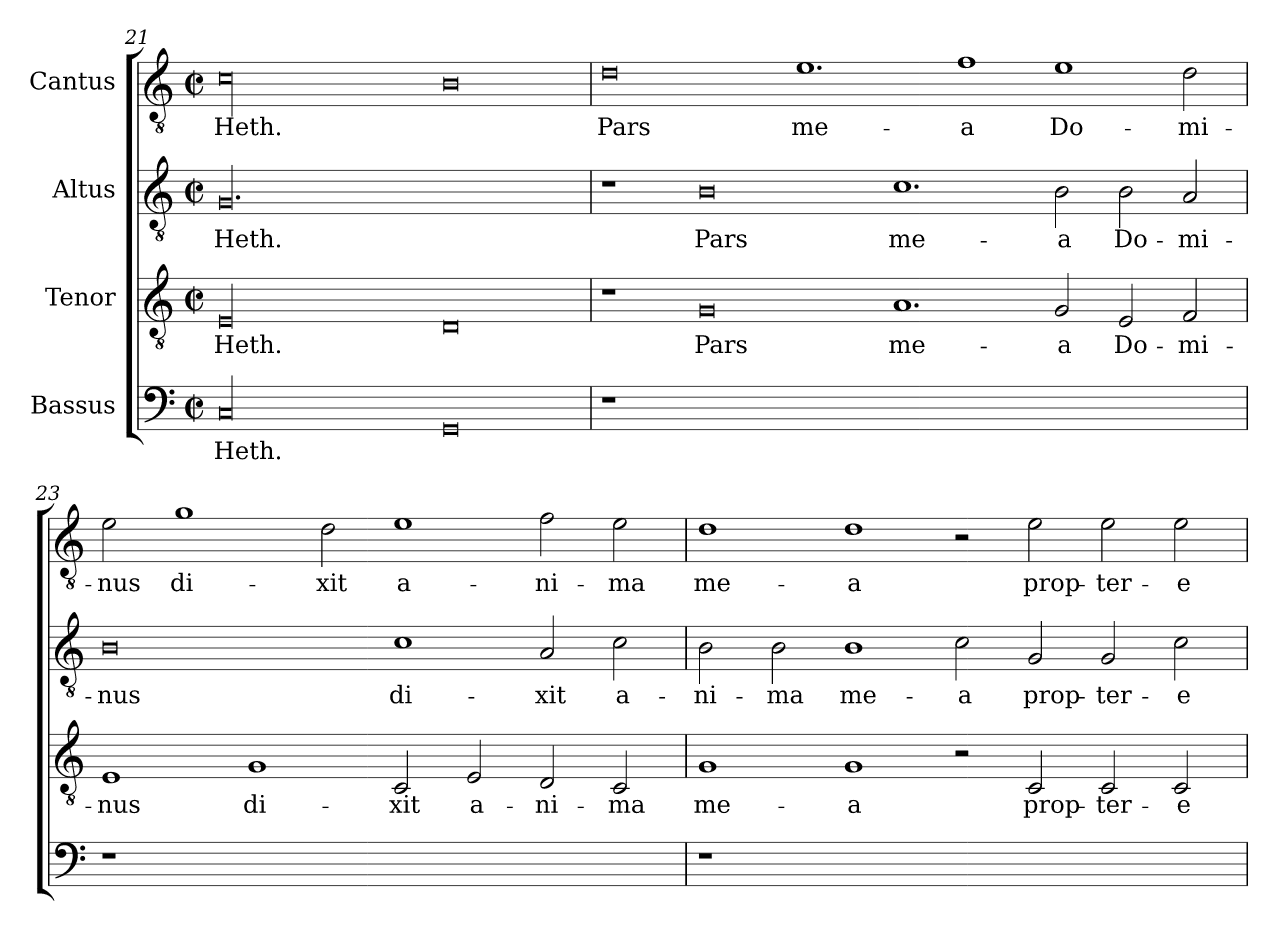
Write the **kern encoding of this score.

**kern	**text	**kern	**text	**kern	**text	**kern	**text
*part4	*part4	*part3	*part3	*part2	*part2	*part1	*part1
*staff4	*staff4	*staff3	*staff3	*staff2	*staff2	*staff1	*staff1
*I"Bassus	*	*I"Tenor	*	*I"Altus	*	*I"Cantus	*
*clefF4	*	*clefGv2	*	*clefGv2	*	*clefGv2	*
*k[]	*	*k[]	*	*k[]	*	*k[]	*
*C:	*	*C:	*	*C:	*	*C:	*
*M2/2	*	*M2/2	*	*M2/2	*	*M2/2	*
*met(c|)	*	*met(c|)	*	*met(c|)	*	*met(c|)	*
=21	=21	=21	=21	=21	=21	=21	=21
!	!LO:LY:b	!	!LO:LY:b	!	!LO:LY:b	!	!LO:LY:b
00C	Heth.	00E	Heth.	00.G	Heth.	00c	Heth.
0GG	.	0D	.	.	.	0B	.
=22	=22	=22	=22	=22	=22	=22	=22
!	!	!	!	!	!	!	!LO:LY:b
1r	.	1r	.	1r	.	0d	Pars
!	!	!	!LO:LY:b	!	!LO:LY:b	!	!
00ryy	.	0G	Pars	0B	Pars	.	.
!	!	!	!	!	!	!	!LO:LY:b
.	.	.	.	.	.	1.e	me-
!	!	!	!LO:LY:b	!	!LO:LY:b	!	!
.	.	1.A	me-	1.c	me-	.	.
!	!	!	!	!	!	!	!LO:LY:b
.	.	.	.	.	.	1f	-a
!	!	!	!LO:LY:b	!	!LO:LY:b	!	!LO:LY:b
.	.	2G/	-a	2B\	-a	1e	Do-
!	!	!	!LO:LY:b	!	!LO:LY:b	!	!
1ryy	.	2E/	Do-	2B\	Do-	.	.
!	!	!	!LO:LY:b	!	!LO:LY:b	!	!LO:LY:b
.	.	2F/	-mi-	2A/	-mi-	2d\	-mi-
=23	=23	=23	=23	=23	=23	=23	=23
!	!	!	!LO:LY:b	!	!LO:LY:b	!	!LO:LY:b
1r	.	1E	-nus	0B	-nus	2e\	-nus
!	!	!	!	!	!	!	!LO:LY:b
.	.	.	.	.	.	1g	di-
!	!	!	!LO:LY:b	!	!	!	!
0.ryy	.	1G	di-	.	.	.	.
!	!	!	!	!	!	!	!LO:LY:b
.	.	.	.	.	.	2d\	-xit
!	!	!	!LO:LY:b	!	!LO:LY:b	!	!LO:LY:b
.	.	2C/	-xit	1c	di-	1e	a-
!	!	!	!LO:LY:b	!	!	!	!
.	.	2E/	a-	.	.	.	.
!	!	!	!LO:LY:b	!	!LO:LY:b	!	!LO:LY:b
.	.	2D/	-ni-	2A/	-xit	2f\	-ni-
!	!	!	!LO:LY:b	!	!LO:LY:b	!	!LO:LY:b
.	.	2C/	-ma	2c\	a-	2e\	-ma
!!LO:LB:g=z
=24	=24	=24	=24	=24	=24	=24	=24
!	!	!	!LO:LY:b	!	!LO:LY:b	!	!LO:LY:b
1r	.	1G	me-	2B\	-ni-	1d	me-
!	!	!	!	!	!LO:LY:b	!	!
.	.	.	.	2B\	-ma	.	.
!	!	!	!LO:LY:b	!	!LO:LY:b	!	!LO:LY:b
0.ryy	.	1G	-a	1B	me-	1d	-a
!	!	!	!	!	!LO:LY:b	!	!
.	.	2r	.	2c\	-a	2r	.
!	!	!	!LO:LY:b	!	!LO:LY:b	!	!LO:LY:b
.	.	2C/	prop-	2G/	prop-	2e\	prop-
!	!	!	!LO:LY:b	!	!LO:LY:b	!	!LO:LY:b
.	.	2C/	-ter-	2G/	-ter-	2e\	-ter-
!	!	!	!LO:LY:b	!	!LO:LY:b	!	!LO:LY:b
.	.	2C/	-e-	2c\	-e-	2e\	-e-
=	=	=	=	=	=	=	=
*-	*-	*-	*-	*-	*-	*-	*-
